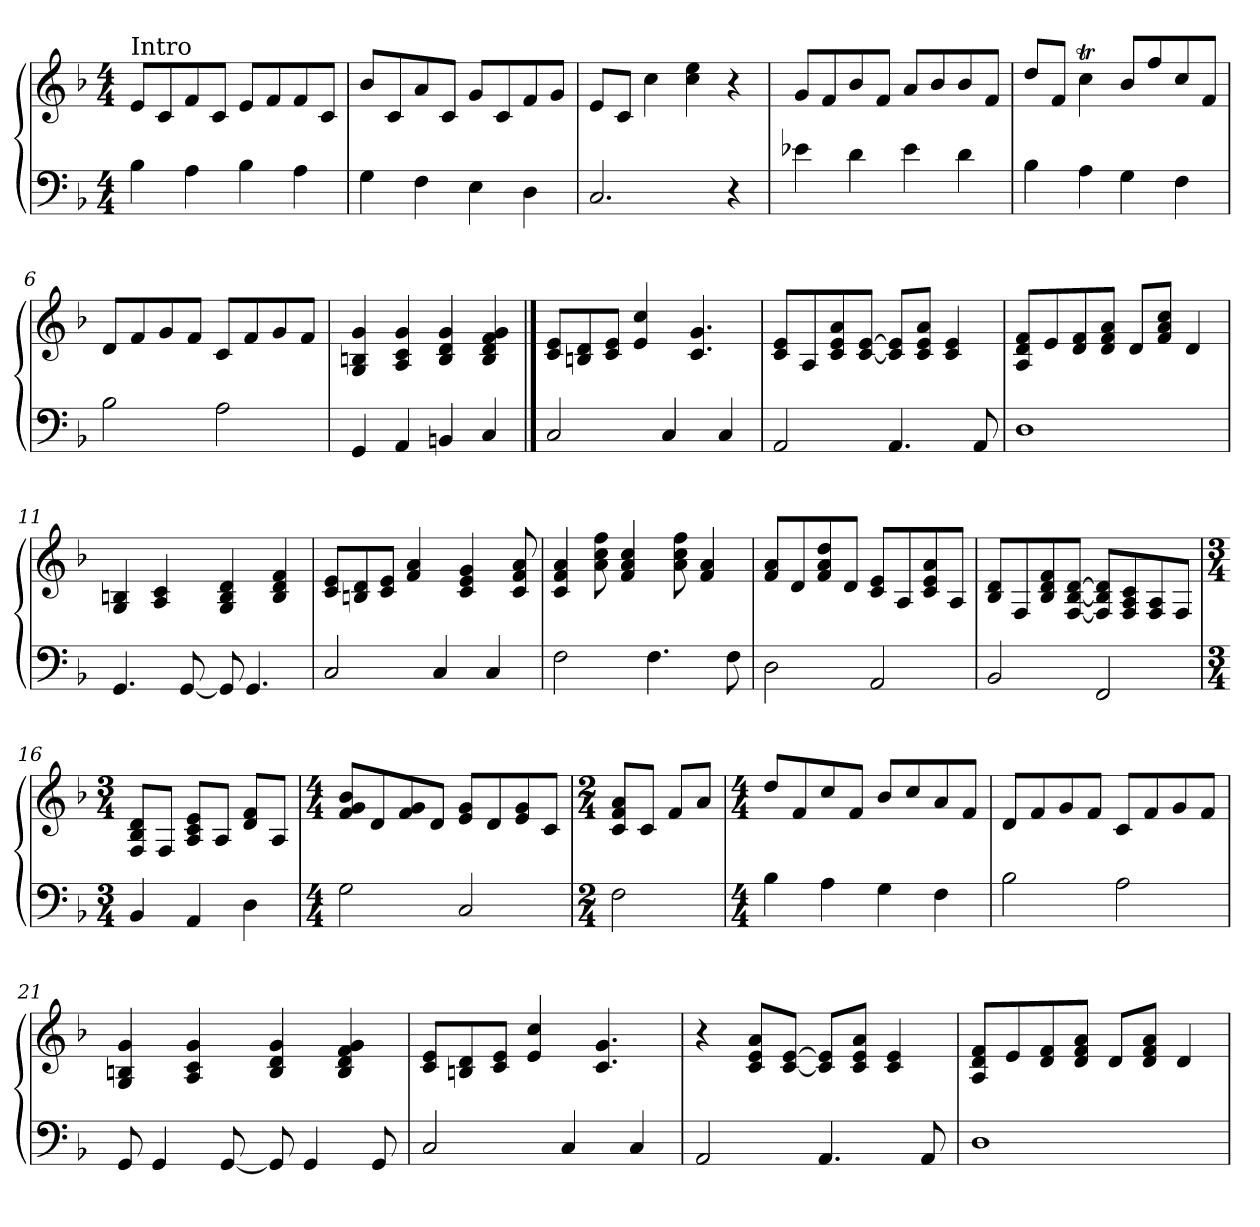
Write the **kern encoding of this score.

**kern	**kern	**dynam
*part1	*part1	*part1
*staff2	*staff1	*staff1/2
*clefF4	*clefG2	*
*k[b-]	*k[b-]	*
*M4/4	*M4/4	*
=1	=1	=1
!	!LO:TX:a:t=Intro	!
!	!	!LO:DY:a
4B-\	8e/L	M.M. = 68
.	8c/	.
4A\	8f/	.
.	8c/J	.
4B-\	8e/L	.
.	8f/	.
4A\	8f/	.
.	8c/J	.
=2	=2	=2
4G\	8b-/L	.
.	8c/	.
4F\	8a/	.
.	8c/J	.
4E\	8g/L	.
.	8c/	.
4D\	8f/	.
.	8g/J	.
=3	=3	=3
2.C/	8e/L	.
.	8c/J	.
.	4cc\	.
.	4cc\ 4ee\	.
4r	4r	.
=4	=4	=4
4e-X\	8g/L	.
.	8f/	.
4d\	8b-/	.
.	8f/J	.
4e-\	8a/L	.
.	8b-/	.
4d\	8b-/	.
.	8f/J	.
=5	=5	=5
4B-\	8dd/L	.
.	8f/J	.
4A\	4ccT\	.
4G\	8b-/L	.
.	8ff/	.
4F\	8cc/	.
.	8f/J	.
!!LO:LB:g=z
=6	=6	=6
2B-\	8d/L	.
.	8f/	.
.	8g/	.
.	8f/J	.
2A\	8c/L	.
.	8f/	.
.	8g/	.
.	8f/J	.
=7	=7	=7
4GG/	4G/ 4Bn/ 4g/	.
4AA/	4A/ 4c/ 4g/	.
4BBn/	4B/ 4d/ 4g/	.
4C/	4B/ 4d/ 4f/ 4g/	.
==8	==8	==8
2C/	8c/ 8e/L	.
.	8Bn/ 8d/	.
.	8c/ 8e/J	.
.	4e/ 4cc/	.
4C/	.	.
.	4.c/ 4.g/	.
4C/	.	.
=9	=9	=9
2AA/	8c/ 8e/L	.
.	8A/	.
.	8c/ 8e/ 8a/	.
.	[8c/ [8e/J	.
4.AA/	8c]/ 8e]/L	.
.	8c/ 8e/ 8a/J	.
.	4c/ 4e/	.
8AA/	.	.
=10	=10	=10
1D	8A/ 8d/ 8f/L	.
.	8e/	.
.	8d/ 8f/	.
.	8d/ 8f/ 8a/J	.
.	8d/L	.
.	8f/ 8a/ 8cc/J	.
.	4d/	.
!!LO:LB:g=z
=11	=11	=11
4.GG/	4G/ 4Bn/	.
.	4A/ 4c/	.
[8GG/	.	.
8GG/]	4G/ 4B/ 4d/	.
4.GG/	.	.
.	4B/ 4d/ 4f/	.
=12	=12	=12
2C/	8c/ 8e/L	.
.	8Bn/ 8d/	.
.	8c/ 8e/J	.
.	4f/ 4a/	.
4C/	.	.
.	4c/ 4e/ 4g/	.
4C/	.	.
.	8c/ 8f/ 8a/	.
=13	=13	=13
2F\	4c/ 4f/ 4a/	.
.	8a\ 8cc\ 8ff\	.
.	4f/ 4a/ 4cc/	.
4.F\	.	.
.	8a\ 8cc\ 8ff\	.
.	4f/ 4a/	.
8F\	.	.
=14	=14	=14
2D\	8f/ 8a/L	.
.	8d/	.
.	8f/ 8a/ 8dd/	.
.	8d/J	.
2AA/	8c/ 8e/L	.
.	8A/	.
.	8c/ 8e/ 8a/	.
.	8A/J	.
=15	=15	=15
2BB-/	8B-/ 8d/L	.
.	8F/	.
.	8B-/ 8d/ 8f/	.
.	[8F/ [8B-/ [8d/J	.
2FF/	8F]/ 8B-]/ 8d]/L	.
.	8F/ 8A/ 8c/	.
.	8F/ 8A/	.
.	8F/J	.
!!LO:LB:g=z
=16	=16	=16
*M3/4	*M3/4	*
4BB-/	8F/ 8B-/ 8d/L	.
.	8F/J	.
4AA/	8A/ 8c/ 8e/L	.
.	8A/J	.
4D\	8d/ 8f/L	.
.	8A/J	.
=17	=17	=17
*M4/4	*M4/4	*
2G\	8f/ 8g/ 8b-/L	.
.	8d/	.
.	8f/ 8g/	.
.	8d/J	.
2C/	8e/ 8g/L	.
.	8d/	.
.	8e/ 8g/	.
.	8c/J	.
=18	=18	=18
*M2/4	*M2/4	*
2F\	8c/ 8f/ 8a/L	.
.	8c/J	.
.	8f/L	.
.	8a/J	.
=19	=19	=19
*M4/4	*M4/4	*
4B-\	8dd/L	.
.	8f/	.
4A\	8cc/	.
.	8f/J	.
4G\	8b-/L	.
.	8cc/	.
4F\	8a/	.
.	8f/J	.
=20	=20	=20
2B-\	8d/L	.
.	8f/	.
.	8g/	.
.	8f/J	.
2A\	8c/L	.
.	8f/	.
.	8g/	.
.	8f/J	.
!!LO:LB:g=z
=21	=21	=21
8GG/	4G/ 4Bn/ 4g/	.
4GG/	.	.
.	4A/ 4c/ 4g/	.
[8GG/	.	.
8GG/]	4B/ 4d/ 4g/	.
4GG/	.	.
.	4B/ 4d/ 4f/ 4g/	.
8GG/	.	.
=22	=22	=22
2C/	8c/ 8e/L	.
.	8Bn/ 8d/	.
.	8c/ 8e/J	.
.	4e/ 4cc/	.
4C/	.	.
.	4.c/ 4.g/	.
4C/	.	.
=23	=23	=23
2AA/	4r	.
.	8c/ 8e/ 8a/L	.
.	[8c/ [8e/J	.
4.AA/	8c]/ 8e]/L	.
.	8c/ 8e/ 8a/J	.
.	4c/ 4e/	.
8AA/	.	.
=24	=24	=24
1D	8A/ 8d/ 8f/L	.
.	8e/	.
.	8d/ 8f/	.
.	8d/ 8f/ 8a/J	.
.	8d/L	.
.	8d/ 8f/ 8a/J	.
.	4d/	.
=	=	=
*-	*-	*-
